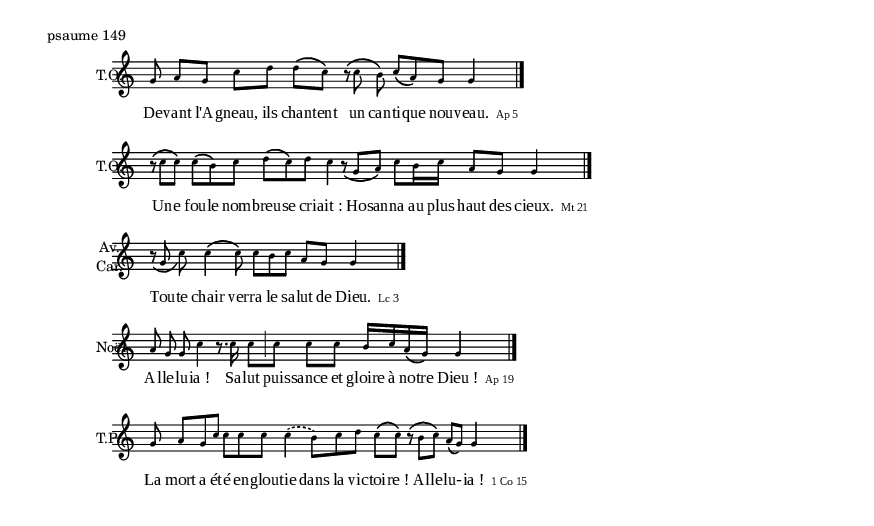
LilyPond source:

\version "2.12.0"
 \include "definitions.ly"
 \markup {psaume  149}




\relative c'' { 
	\new Staff {
		\cadenzaOn
		\set Staff.instrumentName = \markup{ \center-column { T.O. } }
		g8
		a[ g]
		c[ d]
		d[\( c\)]
		\espace
		\times 2/3 { r\( c b\) }
		\times 2/3 { c[\( a\) g] }
		g4
		\endBar
	}	\addlyrics {
		De -- vant l'A -- gneau, ils chan -- tent un can -- ti -- que nou -- veau.
		\markup { \citation #"Ap 5"}
	}
}

\relative c'' { 
	\new Staff {
		\cadenzaOn
		\set Staff.instrumentName = \markup{ \center-column { T.O. } }
		\times 2/3 { r8\( c[ c]\) }
		\times 2/3 { c8[\( b\) c] }
		\times 2/3 { d8[\( c\) d] } c4
		\times 2/3 { r8_\( g[ a]\) }
		c8[ b16 c]
		a8[ g] g4
		\endBar
	}	\addlyrics {
		Un -- e fou -- le nom -- breu -- se cri -- "ait :" Ho -- san -- na au plus haut des cieux.
		\markup { \citation #"Mt 21"}
	}
}

\relative c'' { 
	\new Staff {
		\cadenzaOn
		\set Staff.instrumentName = \markup{ \center-column { Av. Car. } }
		\times 2/3 { r8_\( g c\) }
		\times 2/3 { c4\( c8\) }
		\times 2/3 { c[ b c] }
		a[ g]
		g4
		\endBar
	}	\addlyrics {
		Tou -- te chair ver -- ra le sa -- lut de Dieu.
		\markup { \citation #"Lc 3"}
	}
}
\relative c'' { 
	\new Staff {
		\cadenzaOn
		\set Staff.instrumentName = \markup{ \center-column { Noël } }
		\times 2/3 { a8 g g }
		c4
		\espace
		r8. \espall	c16
		c8[ \cesure c]
		c[ c]
		b16[ c a\( g\)]
		g4
		\endBar
	}	\addlyrics {
		Al -- le -- lu -- "ia !" Sa -- lut puis -- sance et gloire à no -- tre "Dieu !"
		\markup { \citation #"Ap 19"}
	}
}

\relative c'' { 
	\new Staff {
		\cadenzaOn
		\set Staff.instrumentName = \markup{ \center-column { T.P. } }
		g8
		\times 2/3 { a8[ g c] }
		\times 2/3 { c8[ c c] }
		\slurDashed c4( \times 2/3 { b8[) c d] }
		c8[\( c\)]
		\times 2/3 {r8\(b[ c]\)} a[\( g\)] g4
		
		
		\endBar
	}	\addlyrics {
		La mort a ét -- é en -- glou -- tie dans la vic -- toi -- "re !" Al -- le -- lu -- - -- "ia !"
		\markup { \citation #"1 Co 15"}
	}
}
